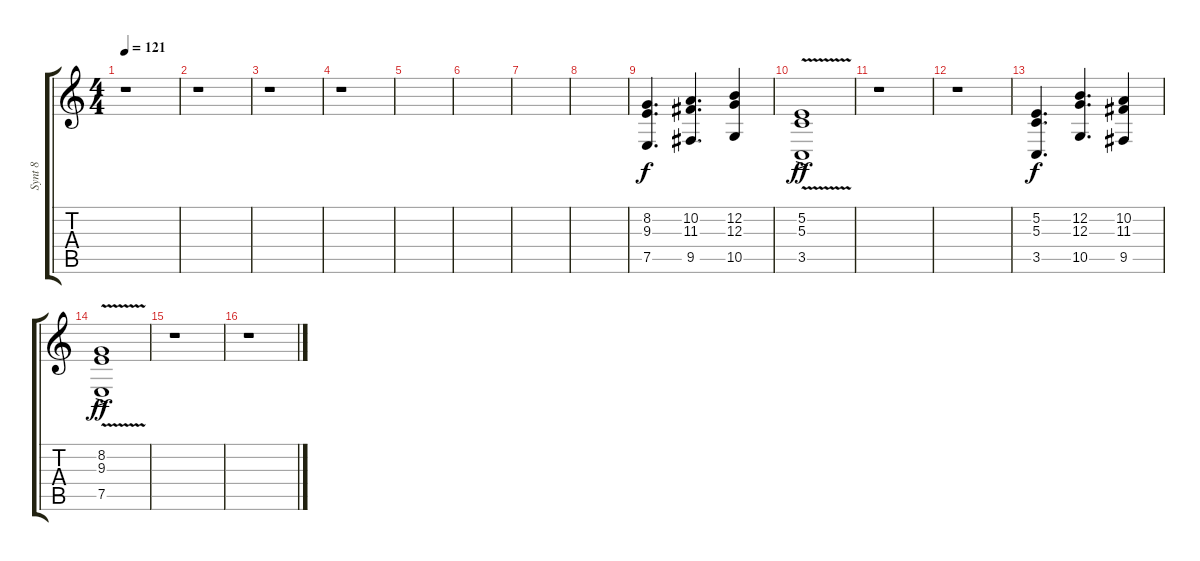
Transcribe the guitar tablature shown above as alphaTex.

\track ("Synt 8" "Synt 8") {instrument lead8bassandlead}
\staff {score tabs}
\tuning (E4 B3 G3 D3 A2 E2) {hide}
\ts (4 4)
\tempo 121
\clef g2
\ks c
r.1{dy ff} |
r.1 |
r.1 |
r.1 |
|
|
|
|
(8.2 9.3 7.5).4{d dy f} (10.2 11.3 9.5).4{d} (12.2 12.3 10.5).4 |
(5.2 5.3 3.5{v ac}).1{dy ff} |
r.1 |
r.1 |
(5.2 5.3 3.5).4{d dy f} (12.2 12.3 10.5).4{d} (10.2 11.3 9.5).4 |
(8.2 9.3 7.5{v ac}).1{dy ff} |
r.1 |
r.1
